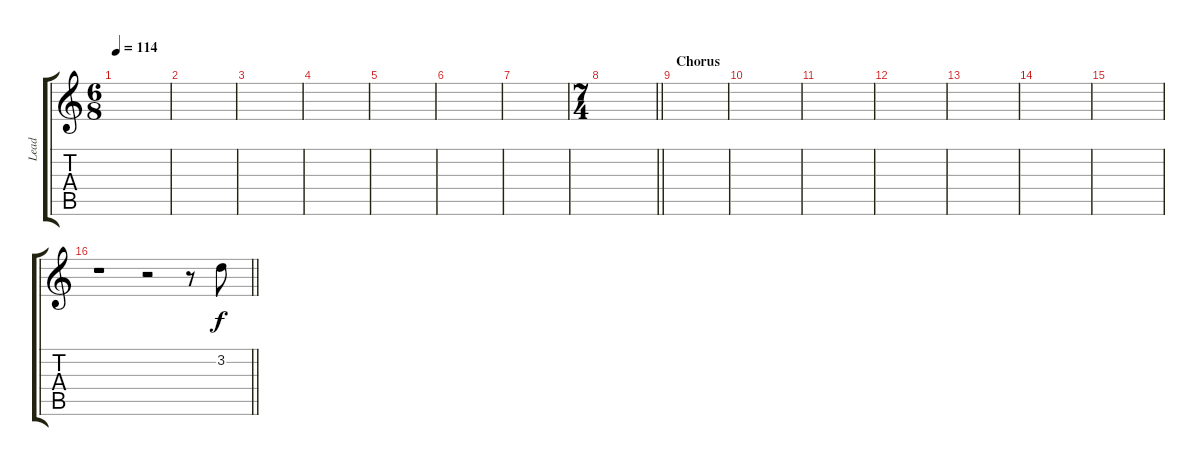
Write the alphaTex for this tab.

\track ("Lead" "Lead") {instrument distortionguitar}
\staff {score tabs}
\tuning (E4 B3 G3 D3 A2 E2) {hide}
\ts (6 8)
\tempo 114
\clef g2
\ks c
|
|
|
|
|
|
|
\ts (7 4)
\barLineRight lightlight
|
\section ("" "Chorus")
|
|
|
|
|
|
|
\barLineRight lightlight
r.1 r.2 r.8 3.2.8
